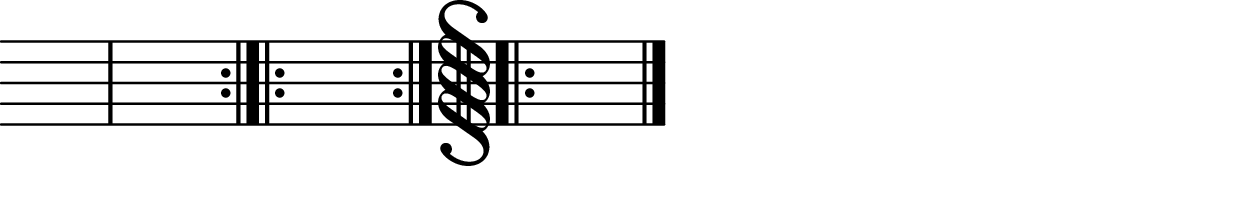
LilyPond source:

%% Generated by lilypond-book.py
%% Options: [exampleindent=10.16\mm,indent=0\mm,line-width=160\mm]
\include "lilypond-book-preamble.ly"


% ****************************************************************
% Start cut-&-pastable-section
% ****************************************************************



\paper {
  indent = 0\mm
  line-width = 160\mm
  % offset the left padding, also add 1mm as lilypond creates cropped
  % images with a little space on the right
  line-width = #(- line-width (* mm  3.000000) (* mm 1))
}

\layout {
  
}





% ****************************************************************
% ly snippet:
% ****************************************************************
\sourcefilename "/home/karlin/lilypond-git/input/regression/magnifyStaff-bar-lines.ly"
\sourcefileline 0
\version "2.19.22"

\header {
  texidoc = "Bar line thickness and spacing should be scaled along
with notation size when using the @code{\magnifyStaff} command."
}

\paper {
  score-system-spacing = #'((padding . 4))
}

example =
#(define-music-function (mag) (positive?)
   #{
     \new Staff \with {
       \magnifyStaff #mag
       instrumentName = \markup {
         \fontsize #(+ 3 (- (magnification->font-size mag)))
         #(format #f "~,2f" mag)
       }
     } {
       \omit Staff.Clef
       \omit Staff.TimeSignature
       s4 \bar "|"
       s4 \bar ":|.|:"
       s4 \bar ":|.S.|:"
       s4 \bar "|."
     }
   #})

\example 0.50
\example 1.00
\example 2.00



% ****************************************************************
% end ly snippet
% ****************************************************************
